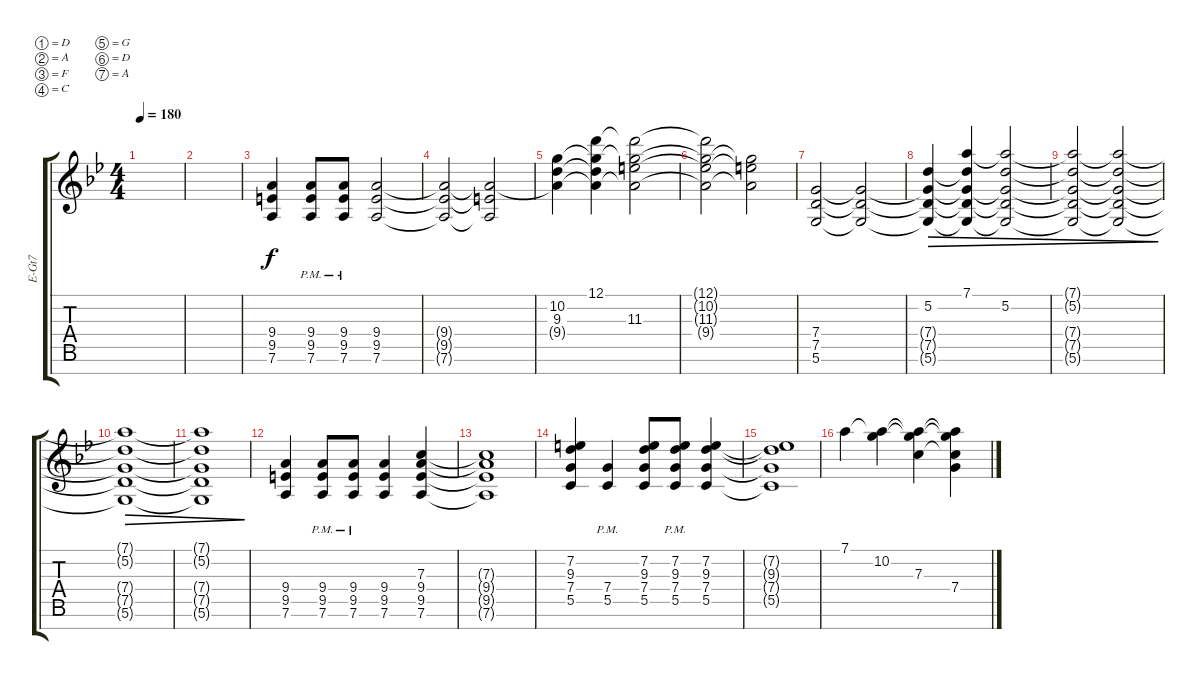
\defaultSystemsLayout 4
\bracketExtendMode groupsimilarinstruments
\otherSystemsTrackNameOrientation horizontal
\track ("Electric Guitar" "E-Gt7") {instrument distortionguitar}
\staff {score tabs}
\tuning (D4 A3 F3 C3 G2 D2 A1)
\ts (4 4)
\tempo 180
\clef g2
\scale
0.333333
\ks bb
|
\scale
0.333333 |
\scale
0.333333 (7.6{acc forcenatural} 9.5{acc #} 9.4{acc forcenatural}).4{beam Up} (7.6{pm acc forcenatural} 9.5{pm acc #} 9.4{pm acc forcenatural}).8{beam Up} (7.6{pm acc forcenatural} 9.5{pm acc #} 9.4{pm acc forcenatural}).8{beam Up} (7.6{acc forcenatural} 9.5{acc #} 9.4{acc forcenatural}).2{beam Up} |
\scale
0.333333 (7.6{t acc forcenatural} 9.5{t acc #} 9.4{t acc forcenatural}).2{beam Up} (7.6{t acc forcenatural} 9.5{t acc #} 9.4{t acc forcenatural}).2{beam Up} |
\scale
0.333333 (10.2{acc forcenatural} 9.3{acc forcenatural} 9.4{t acc forcenatural}).4{beam Down} (12.1{acc forcenatural} 10.2{t acc forcenatural} 9.3{t acc forcenatural} 9.4{t acc forcenatural}).4{beam Down} (10.2{t acc forcenatural} 11.3{acc #} 12.1{t acc forcenatural} 9.4{t acc forcenatural}).2{beam Down} |
\scale
0.333333 (12.1{t acc forcenatural} 10.2{t acc forcenatural} 11.3{t acc #} 9.4{t acc forcenatural}).2{beam Down} (9.4{t acc forcenatural} 11.3{t acc #} 10.2{t acc forcenatural}).2{beam Down} |
\scale
0.333333 (5.6{acc forcenatural} 7.5{acc forcenatural} 7.4{acc forcenatural}).2{beam Up} (5.6{t acc forcenatural} 7.5{t acc forcenatural} 7.4{t acc forcenatural}).2{beam Up} |
\scale
0.333333 (5.6{t acc forcenatural} 7.5{t acc forcenatural} 7.4{t acc forcenatural} 5.2{acc forcenatural}).4{dec beam Up} (7.1{acc forcenatural} 5.2{t acc forcenatural} 7.4{t acc forcenatural} 7.5{t acc forcenatural} 5.6{t acc forcenatural}).4{dec beam Up} (5.2{acc forcenatural} 7.1{t acc forcenatural} 7.4{t acc forcenatural} 7.5{t acc forcenatural} 5.6{t acc forcenatural}).2{dec beam Up} |
\scale
0.333333 (5.2{t acc forcenatural} 7.1{t acc forcenatural} 5.6{t acc forcenatural} 7.5{t acc forcenatural} 7.4{t acc forcenatural}).2{dec beam Up} (7.1{t acc forcenatural} 5.2{t acc forcenatural} 7.4{t acc forcenatural} 7.5{t acc forcenatural} 5.6{t acc forcenatural}).2{dec beam Up} |
\scale
0.333333 (5.2{t acc forcenatural} 7.1{t acc forcenatural} 5.6{t acc forcenatural} 7.5{t acc forcenatural} 7.4{t acc forcenatural}).1{dec beam Up} |
\scale
0.256303 (5.2{t acc forcenatural} 7.1{t acc forcenatural} 5.6{t acc forcenatural} 7.5{t acc forcenatural} 7.4{t acc forcenatural}).1{dec beam Up} |
\scale
0.487395 (7.6{acc forcenatural} 9.4{acc forcenatural} 9.5{acc #}).4{beam Up} (7.6{pm acc forcenatural} 9.5{pm acc #} 9.4{pm acc forcenatural}).8{beam Up} (7.6{pm acc forcenatural} 9.5{pm acc #} 9.4{pm acc forcenatural}).8{beam Up} (7.6{acc forcenatural} 9.5{acc #} 9.4{acc forcenatural}).4{beam Up} (7.6{acc forcenatural} 9.5{acc #} 9.4{acc forcenatural} 7.3{acc forcenatural}).4{beam Up} |
\scale
0.256303 (7.6{t acc forcenatural} 9.5{t acc #} 9.4{t acc forcenatural} 7.3{t acc forcenatural}).1{beam Up} |
(5.5{acc forcenatural} 7.4{acc forcenatural} 9.3{acc forcenatural} 7.2{acc #}).4{beam Up} (5.5{pm acc forcenatural} 7.4{pm acc forcenatural}).4{beam Up} (5.5{acc forcenatural} 7.4{acc forcenatural} 9.3{acc forcenatural} 7.2{acc #}).8{beam Up} (5.5{pm acc forcenatural} 7.4{pm acc forcenatural} 9.3{pm acc forcenatural} 7.2{pm acc #}).8{beam Up} (5.5{acc forcenatural} 7.4{acc forcenatural} 9.3{acc forcenatural} 7.2{acc #}).4{beam Up} |
(5.5{t acc forcenatural} 7.4{t acc forcenatural} 9.3{t acc forcenatural} 7.2{t acc #}).1{beam Up} |
7.1{acc forcenatural}.4{beam Down} (10.2{acc forcenatural} 7.1{t acc forcenatural}).4{beam Down} (7.3{acc forcenatural} 10.2{t acc forcenatural} 7.1{t acc forcenatural}).4{beam Down} (7.4{acc forcenatural} 7.3{t acc forcenatural} 10.2{t acc forcenatural} 7.1{t acc forcenatural}).4{beam Down}
